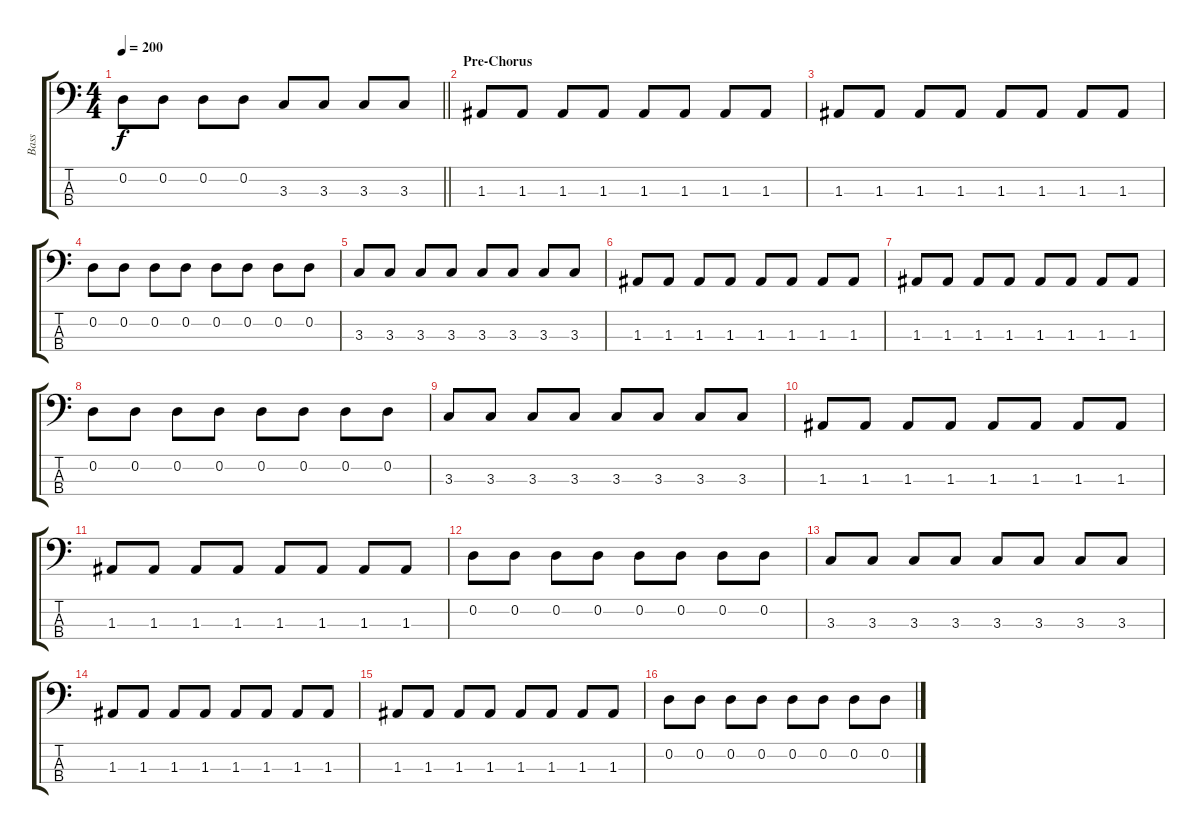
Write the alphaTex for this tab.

\track ("Bass" "Bass") {instrument electricbassfinger}
\staff {score tabs}
\tuning (G2 D2 A1 D1) {hide}
\ts (4 4)
\tempo 200
\clef f4
\barLineRight lightlight
\ks c
0.2.8{dy f} 0.2.8 0.2.8 0.2.8 3.3.8 3.3.8 3.3.8 3.3.8 |
\section ("" "Pre-Chorus")
1.3.8 1.3.8 1.3.8 1.3.8 1.3.8 1.3.8 1.3.8 1.3.8 |
1.3.8 1.3.8 1.3.8 1.3.8 1.3.8 1.3.8 1.3.8 1.3.8 |
0.2.8 0.2.8 0.2.8 0.2.8 0.2.8 0.2.8 0.2.8 0.2.8 |
3.3.8 3.3.8 3.3.8 3.3.8 3.3.8 3.3.8 3.3.8 3.3.8 |
1.3.8 1.3.8 1.3.8 1.3.8 1.3.8 1.3.8 1.3.8 1.3.8 |
1.3.8 1.3.8 1.3.8 1.3.8 1.3.8 1.3.8 1.3.8 1.3.8 |
0.2.8 0.2.8 0.2.8 0.2.8 0.2.8 0.2.8 0.2.8 0.2.8 |
3.3.8 3.3.8 3.3.8 3.3.8 3.3.8 3.3.8 3.3.8 3.3.8 |
1.3.8 1.3.8 1.3.8 1.3.8 1.3.8 1.3.8 1.3.8 1.3.8 |
1.3.8 1.3.8 1.3.8 1.3.8 1.3.8 1.3.8 1.3.8 1.3.8 |
0.2.8 0.2.8 0.2.8 0.2.8 0.2.8 0.2.8 0.2.8 0.2.8 |
3.3.8 3.3.8 3.3.8 3.3.8 3.3.8 3.3.8 3.3.8 3.3.8 |
1.3.8 1.3.8 1.3.8 1.3.8 1.3.8 1.3.8 1.3.8 1.3.8 |
1.3.8 1.3.8 1.3.8 1.3.8 1.3.8 1.3.8 1.3.8 1.3.8 |
0.2.8 0.2.8 0.2.8 0.2.8 0.2.8 0.2.8 0.2.8 0.2.8
